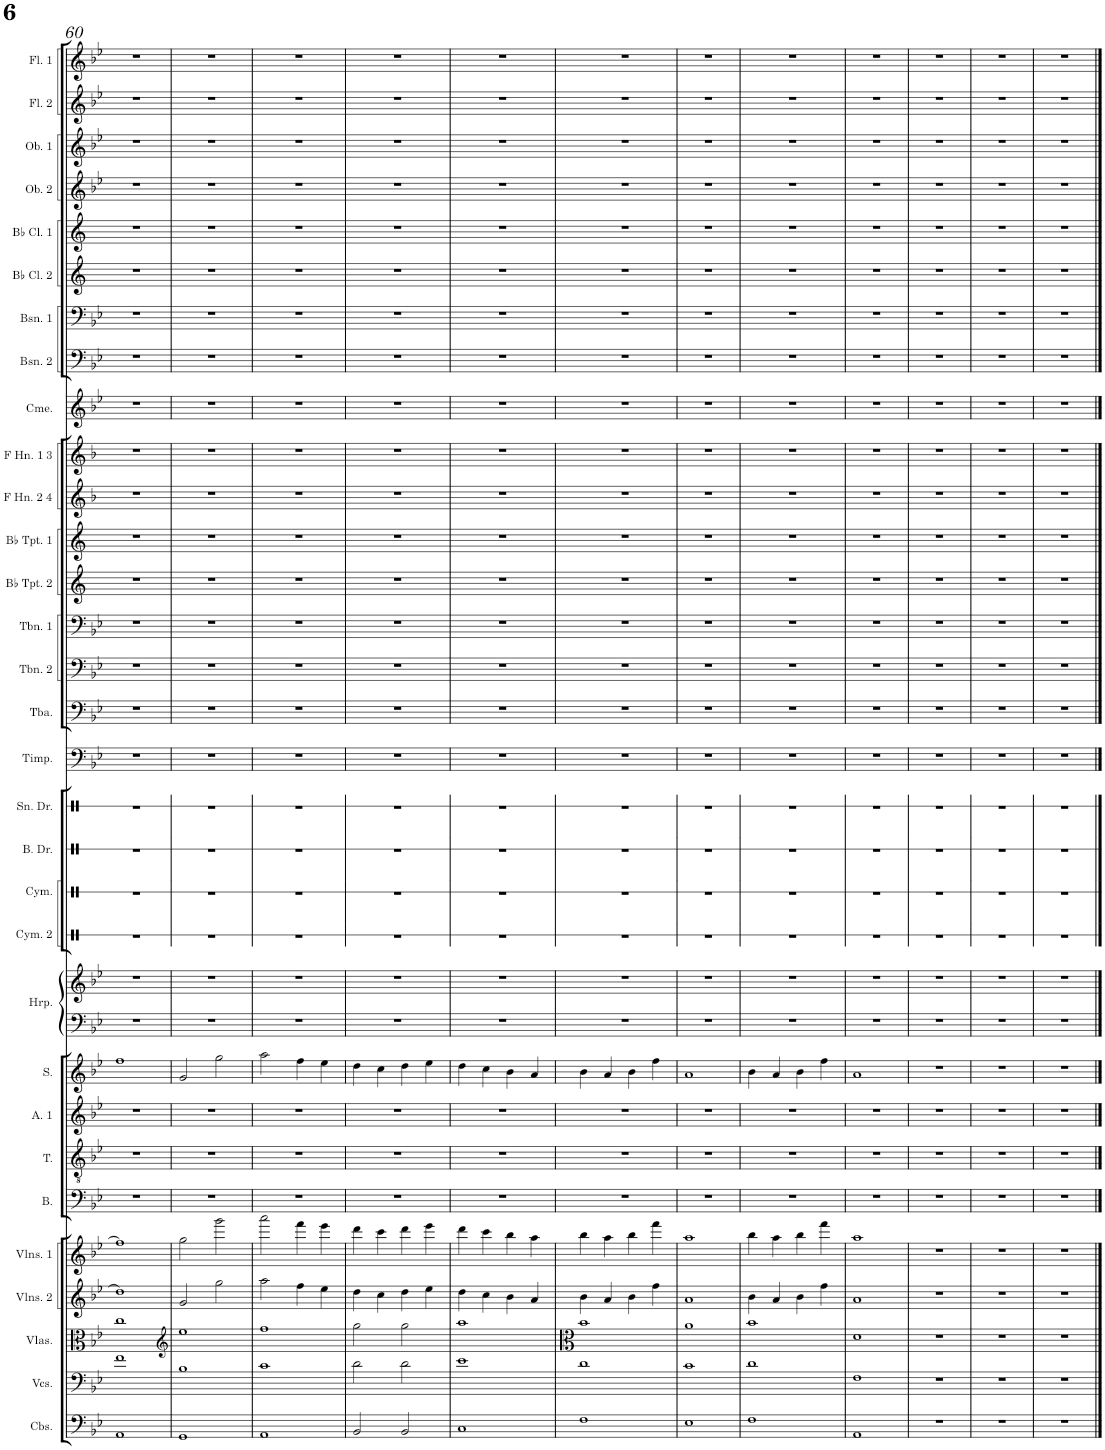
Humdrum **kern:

**kern	**kern	**kern	**kern	**kern	**kern	**kern	**kern	**kern	**kern	**kern	**kern	**kern	**kern	**kern	**kern	**kern	**kern	**kern	**kern	**kern	**kern	**kern	**kern	**kern	**kern	**kern	**kern	**kern	**kern	**kern	**kern
*part31	*part30	*part29	*part28	*part27	*part26	*part25	*part24	*part23	*part22	*part22	*part21	*part20	*part19	*part18	*part17	*part16	*part15	*part14	*part13	*part12	*part11	*part10	*part9	*part8	*part7	*part6	*part5	*part4	*part3	*part2	*part1
*staff32	*staff31	*staff30	*staff29	*staff28	*staff27	*staff26	*staff25	*staff24	*staff23	*staff22	*staff21	*staff20	*staff19	*staff18	*staff17	*staff16	*staff15	*staff14	*staff13	*staff12	*staff11	*staff10	*staff9	*staff8	*staff7	*staff6	*staff5	*staff4	*staff3	*staff2	*staff1
*I"Contrabasses	*I"Violoncellos	*I"Violas	*I"Violins 2	*I"Violins 1	*I"Bass	*I"Tenor	*I"Alto 1	*I"Soprano	*I"Harp	*	*I"Cymbal 2	*I"Cymbal	*I"Bass Drum	*I"Snare Drum	*I"Timpani	*I"Tuba	*I"Trombone 2	*I"Trombone 1	*I"Bb Trumpet 2	*I"Bb Trumpet 1	*I"F Horn 2 &amp; 4	*I"F Horn 1 &amp; 3	*I"Chimes	*I"Bassoon 2	*I"Bassoon 1	*I"Bb Clarinet 2	*I"Bb Clarinet 1	*I"Oboe 2	*I"Oboe 1	*I"Flute 2	*I"Flute 1
*I'Cbs.	*I'Vcs.	*I'Vlas.	*I'Vlns. 2	*I'Vlns. 1	*I'B.	*I'T.	*I'A. 1	*I'S.	*I'Hrp.	*	*I'Cym. 2	*I'Cym.	*I'B. Dr.	*I'Sn. Dr.	*I'Timp.	*I'Tba.	*I'Tbn. 2	*I'Tbn. 1	*I'Bb Tpt. 2	*I'Bb Tpt. 1	*I'F Hn. 2 4	*I'F Hn. 1 3	*I'Cme.	*I'Bsn. 2	*I'Bsn. 1	*I'Bb Cl. 2	*I'Bb Cl. 1	*I'Ob. 2	*I'Ob. 1	*I'Fl. 2	*I'Fl. 1
!!LO:PB:g=z
*clefF4	*clefF4	*clefC3	*clefG2	*clefG2	*clefF4	*clefGv2	*clefG2	*clefG2	*clefF4	*clefG2	*clefX	*clefX	*clefX	*clefX	*clefF4	*clefF4	*clefF4	*clefF4	*clefG2	*clefG2	*clefG2	*clefG2	*clefG2	*clefF4	*clefF4	*clefG2	*clefG2	*clefG2	*clefG2	*clefG2	*clefG2
*Trd7c12	*	*	*	*	*	*	*	*	*	*	*	*	*	*	*	*	*	*	*Trd1c2	*Trd1c2	*Trd4c7	*Trd4c7	*	*	*	*Trd1c2	*Trd1c2	*	*	*	*
*k[b-e-]	*k[b-e-]	*k[b-e-]	*k[b-e-]	*k[b-e-]	*k[b-e-]	*k[b-e-]	*k[b-e-]	*k[b-e-]	*k[b-e-]	*k[b-e-]	*k[]	*k[]	*k[]	*k[]	*k[b-e-]	*k[b-e-]	*k[b-e-]	*k[b-e-]	*k[]	*k[]	*k[b-]	*k[b-]	*k[b-e-]	*k[b-e-]	*k[b-e-]	*k[]	*k[]	*k[b-e-]	*k[b-e-]	*k[b-e-]	*k[b-e-]
*M4/4	*M4/4	*M4/4	*M4/4	*M4/4	*M4/4	*M4/4	*M4/4	*M4/4	*M4/4	*M4/4	*M4/4	*M4/4	*M4/4	*M4/4	*M4/4	*M4/4	*M4/4	*M4/4	*M4/4	*M4/4	*M4/4	*M4/4	*M4/4	*M4/4	*M4/4	*M4/4	*M4/4	*M4/4	*M4/4	*M4/4	*M4/4
=60	=60	=60	=60	=60	=60	=60	=60	=60	=60	=60	=60	=60	=60	=60	=60	=60	=60	=60	=60	=60	=60	=60	=60	=60	=60	=60	=60	=60	=60	=60	=60
1AA	1f	1cc	1dd]	1ff]	1r	1r	1r	1ff	1r	1r	1r	1r	1r	1r	1r	1r	1r	1r	1r	1r	1r	1r	1r	1r	1r	1r	1r	1r	1r	1r	1r
=61	=61	=61	=61	=61	=61	=61	=61	=61	=61	=61	=61	=61	=61	=61	=61	=61	=61	=61	=61	=61	=61	=61	=61	=61	=61	=61	=61	=61	=61	=61	=61
*	*	*clefG2	*	*	*	*	*	*	*	*	*	*	*	*	*	*	*	*	*	*	*	*	*	*	*	*	*	*	*	*	*
1GG	1B-	1ee-	2g/	2gg\	1r	1r	1r	2g/	1r	1r	1r	1r	1r	1r	1r	1r	1r	1r	1r	1r	1r	1r	1r	1r	1r	1r	1r	1r	1r	1r	1r
.	.	.	2gg\	2ggg\	.	.	.	2gg\	.	.	.	.	.	.	.	.	.	.	.	.	.	.	.	.	.	.	.	.	.	.	.
=62	=62	=62	=62	=62	=62	=62	=62	=62	=62	=62	=62	=62	=62	=62	=62	=62	=62	=62	=62	=62	=62	=62	=62	=62	=62	=62	=62	=62	=62	=62	=62
1AA	1c	1ff	2aa\	2aaa\	1r	1r	1r	2aa\	1r	1r	1r	1r	1r	1r	1r	1r	1r	1r	1r	1r	1r	1r	1r	1r	1r	1r	1r	1r	1r	1r	1r
.	.	.	4ff\	4fff\	.	.	.	4ff\	.	.	.	.	.	.	.	.	.	.	.	.	.	.	.	.	.	.	.	.	.	.	.
.	.	.	4ee-\	4eee-\	.	.	.	4ee-\	.	.	.	.	.	.	.	.	.	.	.	.	.	.	.	.	.	.	.	.	.	.	.
=63	=63	=63	=63	=63	=63	=63	=63	=63	=63	=63	=63	=63	=63	=63	=63	=63	=63	=63	=63	=63	=63	=63	=63	=63	=63	=63	=63	=63	=63	=63	=63
2BB-/	2d\	2gg\	4dd\	4ddd\	1r	1r	1r	4dd\	1r	1r	1r	1r	1r	1r	1r	1r	1r	1r	1r	1r	1r	1r	1r	1r	1r	1r	1r	1r	1r	1r	1r
.	.	.	4cc\	4ccc\	.	.	.	4cc\	.	.	.	.	.	.	.	.	.	.	.	.	.	.	.	.	.	.	.	.	.	.	.
2BB-/	2d\	2gg\	4dd\	4ddd\	.	.	.	4dd\	.	.	.	.	.	.	.	.	.	.	.	.	.	.	.	.	.	.	.	.	.	.	.
.	.	.	4ee-\	4eee-\	.	.	.	4ee-\	.	.	.	.	.	.	.	.	.	.	.	.	.	.	.	.	.	.	.	.	.	.	.
=64	=64	=64	=64	=64	=64	=64	=64	=64	=64	=64	=64	=64	=64	=64	=64	=64	=64	=64	=64	=64	=64	=64	=64	=64	=64	=64	=64	=64	=64	=64	=64
1C	1e-	1aa	4dd\	4ddd\	1r	1r	1r	4dd\	1r	1r	1r	1r	1r	1r	1r	1r	1r	1r	1r	1r	1r	1r	1r	1r	1r	1r	1r	1r	1r	1r	1r
.	.	.	4cc\	4ccc\	.	.	.	4cc\	.	.	.	.	.	.	.	.	.	.	.	.	.	.	.	.	.	.	.	.	.	.	.
.	.	.	4b-\	4bb-\	.	.	.	4b-\	.	.	.	.	.	.	.	.	.	.	.	.	.	.	.	.	.	.	.	.	.	.	.
.	.	.	4a/	4aa\	.	.	.	4a/	.	.	.	.	.	.	.	.	.	.	.	.	.	.	.	.	.	.	.	.	.	.	.
=65	=65	=65	=65	=65	=65	=65	=65	=65	=65	=65	=65	=65	=65	=65	=65	=65	=65	=65	=65	=65	=65	=65	=65	=65	=65	=65	=65	=65	=65	=65	=65
1F	1d	1b-	4b-\	4bb-\	1r	1r	1r	4b-\	1r	1r	1r	1r	1r	1r	1r	1r	1r	1r	1r	1r	1r	1r	1r	1r	1r	1r	1r	1r	1r	1r	1r
.	.	.	4a/	4aa\	.	.	.	4a/	.	.	.	.	.	.	.	.	.	.	.	.	.	.	.	.	.	.	.	.	.	.	.
.	.	.	4b-\	4bb-\	.	.	.	4b-\	.	.	.	.	.	.	.	.	.	.	.	.	.	.	.	.	.	.	.	.	.	.	.
.	.	.	4ff\	4fff\	.	.	.	4ff\	.	.	.	.	.	.	.	.	.	.	.	.	.	.	.	.	.	.	.	.	.	.	.
=66	=66	=66	=66	=66	=66	=66	=66	=66	=66	=66	=66	=66	=66	=66	=66	=66	=66	=66	=66	=66	=66	=66	=66	=66	=66	=66	=66	=66	=66	=66	=66
1E-	1c	1a	1a	1aa	1r	1r	1r	1a	1r	1r	1r	1r	1r	1r	1r	1r	1r	1r	1r	1r	1r	1r	1r	1r	1r	1r	1r	1r	1r	1r	1r
=67	=67	=67	=67	=67	=67	=67	=67	=67	=67	=67	=67	=67	=67	=67	=67	=67	=67	=67	=67	=67	=67	=67	=67	=67	=67	=67	=67	=67	=67	=67	=67
1F	1d	1b-	4b-\	4bb-\	1r	1r	1r	4b-\	1r	1r	1r	1r	1r	1r	1r	1r	1r	1r	1r	1r	1r	1r	1r	1r	1r	1r	1r	1r	1r	1r	1r
.	.	.	4a/	4aa\	.	.	.	4a/	.	.	.	.	.	.	.	.	.	.	.	.	.	.	.	.	.	.	.	.	.	.	.
.	.	.	4b-\	4bb-\	.	.	.	4b-\	.	.	.	.	.	.	.	.	.	.	.	.	.	.	.	.	.	.	.	.	.	.	.
.	.	.	4ff\	4fff\	.	.	.	4ff\	.	.	.	.	.	.	.	.	.	.	.	.	.	.	.	.	.	.	.	.	.	.	.
=68	=68	=68	=68	=68	=68	=68	=68	=68	=68	=68	=68	=68	=68	=68	=68	=68	=68	=68	=68	=68	=68	=68	=68	=68	=68	=68	=68	=68	=68	=68	=68
1AA	1F	1d	1a	1aa	1r	1r	1r	1a	1r	1r	1r	1r	1r	1r	1r	1r	1r	1r	1r	1r	1r	1r	1r	1r	1r	1r	1r	1r	1r	1r	1r
=69	=69	=69	=69	=69	=69	=69	=69	=69	=69	=69	=69	=69	=69	=69	=69	=69	=69	=69	=69	=69	=69	=69	=69	=69	=69	=69	=69	=69	=69	=69	=69
1r	1r	1r	1r	1r	1r	1r	1r	1r	1r	1r	1r	1r	1r	1r	1r	1r	1r	1r	1r	1r	1r	1r	1r	1r	1r	1r	1r	1r	1r	1r	1r
=70	=70	=70	=70	=70	=70	=70	=70	=70	=70	=70	=70	=70	=70	=70	=70	=70	=70	=70	=70	=70	=70	=70	=70	=70	=70	=70	=70	=70	=70	=70	=70
1r	1r	1r	1r	1r	1r	1r	1r	1r	1r	1r	1r	1r	1r	1r	1r	1r	1r	1r	1r	1r	1r	1r	1r	1r	1r	1r	1r	1r	1r	1r	1r
=71	=71	=71	=71	=71	=71	=71	=71	=71	=71	=71	=71	=71	=71	=71	=71	=71	=71	=71	=71	=71	=71	=71	=71	=71	=71	=71	=71	=71	=71	=71	=71
1r	1r	1r	1r	1r	1r	1r	1r	1r	1r	1r	1r	1r	1r	1r	1r	1r	1r	1r	1r	1r	1r	1r	1r	1r	1r	1r	1r	1r	1r	1r	1r
==	==	==	==	==	==	==	==	==	==	==	==	==	==	==	==	==	==	==	==	==	==	==	==	==	==	==	==	==	==	==	==
*-	*-	*-	*-	*-	*-	*-	*-	*-	*-	*-	*-	*-	*-	*-	*-	*-	*-	*-	*-	*-	*-	*-	*-	*-	*-	*-	*-	*-	*-	*-	*-
